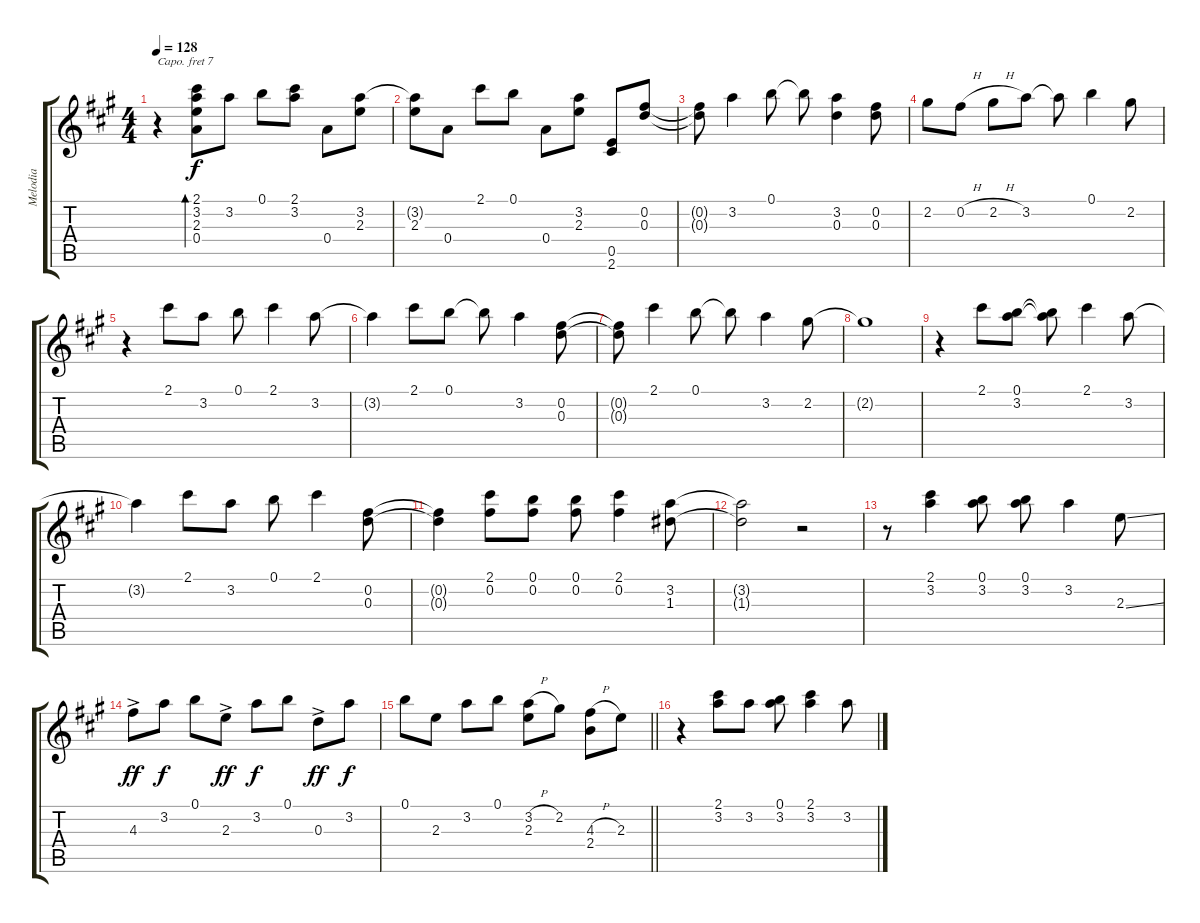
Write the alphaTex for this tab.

\track ("Melodia " "Melodia ") {instrument acousticguitarsteel}
\staff {score tabs}
\capo 7
\tuning (E4 B3 G3 D3 A2 E2) {hide}
\ts (4 4)
\tempo 128
\clef g2
\ks a
r.4{dy f instrument acousticguitarsteel} (2.1 3.2 2.3 0.4).8{bd 60} 3.2.8 0.1.8 (2.1 3.2).8 0.4.8 (3.2 2.3).8 |
(3.2{t} 2.3).8 0.4.8 2.1.8 0.1.8 0.4.8 (3.2 2.3).8 (0.5 2.6).8 (0.2 0.3).8 |
(0.2{t} 0.3{t}).8 3.2.4 0.1.8 0.1{t}.8 (3.2 0.3).4 (0.2 0.3).8 |
2.2.8 0.2{h}.8 2.2{h}.8 3.2.8 3.2{t}.8 0.1.4 2.2.8 |
r.4 2.1.8 3.2.8 0.1.8 2.1.4 3.2.8 |
3.2{t}.4 2.1.8 0.1.8 0.1{t}.8 3.2.4 (0.2 0.3).8 |
(0.2{t} 0.3{t}).8 2.1.4 0.1.8 0.1{t}.8 3.2.4 2.2.8 |
2.2{t}.1 |
r.4 2.1.8 (0.1 3.2).8 (0.1{t} 3.2{t}).8 2.1.4 3.2.8 |
3.2{t}.4 2.1.8 3.2.8 0.1.8 2.1.4 (0.2 0.3).8 |
(0.2{t} 0.3{t}).4 (2.1 0.2).8 (0.1 0.2).8 (0.1 0.2).8 (2.1 0.2).4 (3.2 1.3).8 |
(3.2{t} 1.3{t}).2 r.2 |
r.8 (2.1 3.2).4 (0.1 3.2).8 (0.1 3.2).8 3.2.4 2.3{ss}.8 |
4.3{ac}.8{dy ff} 3.2.8{dy f} 0.1.8 2.3{ac}.8{dy ff} 3.2.8{dy f} 0.1.8 0.3{ac}.8{dy ff} 3.2.8{dy f} |
\barLineRight lightlight
0.1.8 2.3.8 3.2.8 0.1.8 (3.2{h} 2.3).8 2.2.8 (4.3{h} 2.4).8 2.3.8 |
r.4 (2.1 3.2).8 3.2.8 (0.1 3.2).8 (2.1 3.2).4 3.2.8
